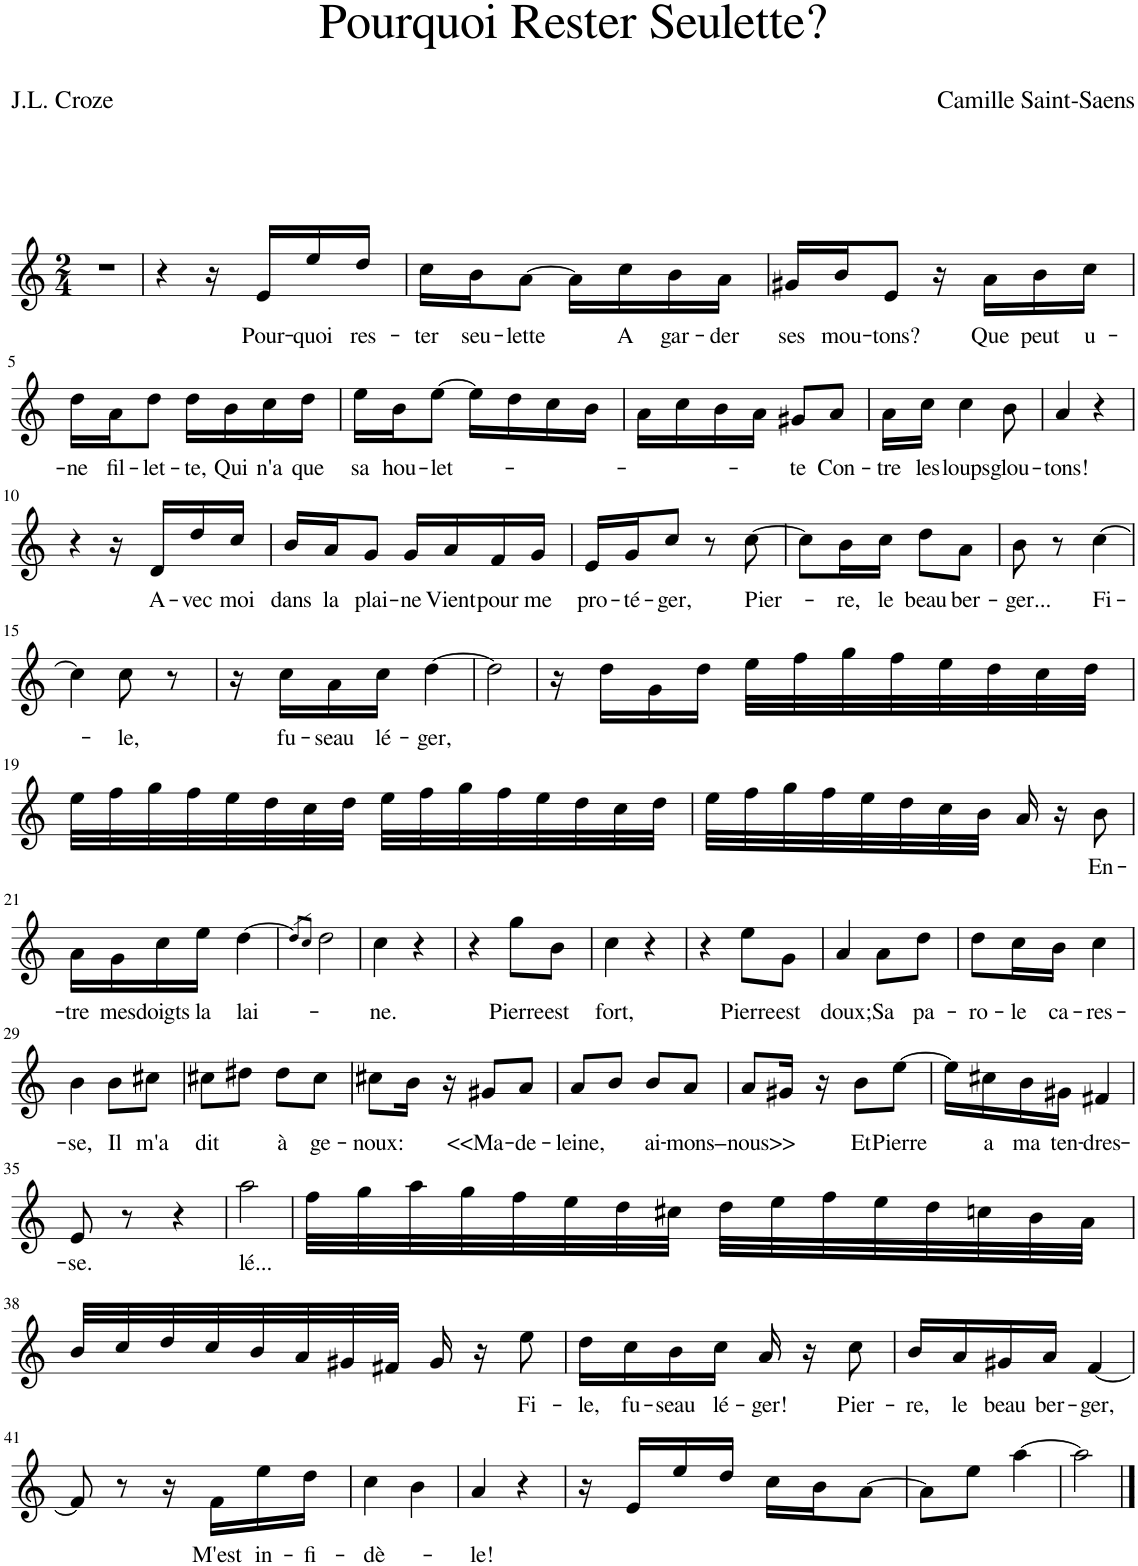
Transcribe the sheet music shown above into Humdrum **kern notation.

**kern	**text
*part1	*part1
*staff1	*staff1
*I"Piano	*
*I'Pno	*
*clefG2	*
*k[]	*
*M2/4	*
=1	=1
2r	.
=2	=2
4r	.
16r	.
!	!LO:LY:b
16e/LL	Pour-
!	!LO:LY:b
16ee/	-quoi
!	!LO:LY:b
16dd/JJ	res-
=3	=3
!	!LO:LY:b
16cc\LL	-ter
!	!LO:LY:b
16b\J	seu-
!	!LO:LY:b
[8a\J	-lette
16a\LL]	.
!	!LO:LY:b
16cc\	A
!	!LO:LY:b
16b\	gar-
!	!LO:LY:b
16a\JJ	-der
=4	=4
!	!LO:LY:b
16g#X/LL	ses
!	!LO:LY:b
16b/J	mou-
!	!LO:LY:b
8e/J	-tons?
16r	.
!	!LO:LY:b
16a\LL	Que
!	!LO:LY:b
16b\	peut
!	!LO:LY:b
16cc\JJ	u-
!!LO:LB:g=z
=5	=5
!	!LO:LY:b
16dd\LL	-ne
!	!LO:LY:b
16a\J	fil-
!	!LO:LY:b
8dd\J	-let-
!	!LO:LY:b
16dd\LL	-te,
!	!LO:LY:b
16b\	Qui
!	!LO:LY:b
16cc\	n'a
!	!LO:LY:b
16dd\JJ	que
=6	=6
!	!LO:LY:b
16ee\LL	sa
!	!LO:LY:b
16b\J	hou-
!	!LO:LY:b
[8ee\J	-let-
16ee\LL]	.
16dd\	.
16cc\	.
16b\JJ	.
=7	=7
16a\LL	.
16cc\	.
16b\	.
16a\JJ	.
!	!LO:LY:b
8g#X/L	-te
!	!LO:LY:b
8a/J	Con-
=8	=8
!	!LO:LY:b
16a\LL	-tre
!	!LO:LY:b
16cc\JJ	les
!	!LO:LY:b
4cc\	loups
!	!LO:LY:b
8b\	glou-
=9	=9
!	!LO:LY:b
4a/	-tons!
4r	.
!!LO:LB:g=z
=10	=10
4r	.
16r	.
!	!LO:LY:b
16d/LL	A-
!	!LO:LY:b
16dd/	-vec
!	!LO:LY:b
16cc/JJ	moi
=11	=11
!	!LO:LY:b
16b/LL	dans
!	!LO:LY:b
16a/J	la
!	!LO:LY:b
8g/J	plai-
!	!LO:LY:b
16g/LL	-ne
!	!LO:LY:b
16a/	Vient
!	!LO:LY:b
16f/	pour
!	!LO:LY:b
16g/JJ	me
=12	=12
!	!LO:LY:b
16e/LL	pro-
!	!LO:LY:b
16g/J	-té-
!	!LO:LY:b
8cc/J	-ger,
8r	.
!	!LO:LY:b
[8cc\	Pier-
=13	=13
8cc\L]	.
!	!LO:LY:b
16b\L	-re,
!	!LO:LY:b
16cc\JJ	le
!	!LO:LY:b
8dd\L	beau
!	!LO:LY:b
8a\J	ber-
=14	=14
!	!LO:LY:b
8b\	-ger...
8r	.
!	!LO:LY:b
[4cc\	Fi-
!!LO:LB:g=z
=15	=15
4cc\]	.
!	!LO:LY:b
8cc\	-le,
8r	.
=16	=16
16r	.
!	!LO:LY:b
16cc\LL	fu-
!	!LO:LY:b
16a\	-seau
!	!LO:LY:b
16cc\JJ	lé-
!	!LO:LY:b
[4dd\	-ger,
=17	=17
2dd\]	.
=18	=18
16r	.
16dd\LL	.
16g\	.
16dd\JJ	.
32ee\LLL	.
32ff\	.
32gg\	.
32ff\	.
32ee\	.
32dd\	.
32cc\	.
32dd\JJJ	.
!!LO:LB:g=z
=19	=19
32ee\LLL	.
32ff\	.
32gg\	.
32ff\	.
32ee\	.
32dd\	.
32cc\	.
32dd\JJJ	.
32ee\LLL	.
32ff\	.
32gg\	.
32ff\	.
32ee\	.
32dd\	.
32cc\	.
32dd\JJJ	.
=20	=20
32ee\LLL	.
32ff\	.
32gg\	.
32ff\	.
32ee\	.
32dd\	.
32cc\	.
32b\JJJ	.
16a/	.
16r	.
!	!LO:LY:b
8b\	En-
!!LO:LB:g=z
=21	=21
!	!LO:LY:b
16a\LL	-tre
!	!LO:LY:b
16g\	mes
!	!LO:LY:b
16cc\	doigts
!	!LO:LY:b
16ee\JJ	la
!	!LO:LY:b
[4dd\	lai-
=22	=22
8qdd/L]	.
8qcc/J	.
2dd\	.
=23	=23
!	!LO:LY:b
4cc\	-ne.
4r	.
=24	=24
4r	.
!	!LO:LY:b
8gg\L	Pierre
!	!LO:LY:b
8b\J	est
=25	=25
!	!LO:LY:b
4cc\	fort,
4r	.
=26	=26
4r	.
!	!LO:LY:b
8ee\L	Pierre
!	!LO:LY:b
8g\J	est
=27	=27
!	!LO:LY:b
4a/	doux;
!	!LO:LY:b
8a\L	Sa
!	!LO:LY:b
8dd\J	pa-
=28	=28
!	!LO:LY:b
8dd\L	-ro-
!	!LO:LY:b
16cc\L	-le
!	!LO:LY:b
16b\JJ	ca-
!	!LO:LY:b
4cc\	-res-
!!LO:LB:g=z
=29	=29
!	!LO:LY:b
4b\	-se,
!	!LO:LY:b
8b\L	Il
!	!LO:LY:b
8cc#X\J	m'a
=30	=30
!	!LO:LY:b
8cc#X\L	dit
8dd#X\J	.
!	!LO:LY:b
8dd#\L	à
!	!LO:LY:b
8cc#\J	ge-
=31	=31
!	!LO:LY:b
8cc#X\L	-noux:
16b\Jk	.
16r	.
!	!LO:LY:b
8g#X/L	<<Ma-
!	!LO:LY:b
8a/J	-de-
=32	=32
!	!LO:LY:b
8a/L	-leine,
8b/J	.
!	!LO:LY:b
8b/L	ai-
!	!LO:LY:b
8a/J	-mons–
=33	=33
!	!LO:LY:b
8a/L	nous>>
16g#X/Jk	.
16r	.
!	!LO:LY:b
8b\L	Et
!	!LO:LY:b
[8ee\J	Pierre
=34	=34
16ee\LL]	.
!	!LO:LY:b
16cc#X\	a
!	!LO:LY:b
16b\	ma
!	!LO:LY:b
16g#X\JJ	ten-
!	!LO:LY:b
4f#X/	-dres-
!!LO:LB:g=z
=35	=35
!	!LO:LY:b
8e/	-se.
8r	.
4r	.
=36	=36
!	!LO:LY:b
2aa\	-lé...
=37	=37
32ff\LLL	.
32gg\	.
32aa\	.
32gg\	.
32ff\	.
32ee\	.
32dd\	.
32cc#X\JJJ	.
32dd\LLL	.
32ee\	.
32ff\	.
32ee\	.
32dd\	.
32ccn\	.
32b\	.
32a\JJJ	.
!!LO:LB:g=z
=38	=38
32b/LLL	.
32cc/	.
32dd/	.
32cc/	.
32b/	.
32a/	.
32g#X/	.
32f#X/JJJ	.
16g#/	.
16r	.
!	!LO:LY:b
8ee\	Fi-
=39	=39
!	!LO:LY:b
16dd\LL	-le,
!	!LO:LY:b
16cc\	fu-
!	!LO:LY:b
16b\	-seau
!	!LO:LY:b
16cc\JJ	lé-
!	!LO:LY:b
16a/	-ger!
16r	.
!	!LO:LY:b
8cc\	Pier-
=40	=40
!	!LO:LY:b
16b/LL	-re,
!	!LO:LY:b
16a/	le
!	!LO:LY:b
16g#X/	beau
!	!LO:LY:b
16a/JJ	ber-
!	!LO:LY:b
[4f/	-ger,
!!LO:LB:g=z
=41	=41
8f/]	.
8r	.
16r	.
!	!LO:LY:b
16f\LL	M'est
!	!LO:LY:b
16ee\	in-
!	!LO:LY:b
16dd\JJ	-fi-
=42	=42
!	!LO:LY:b
4cc\	-dè-
4b\	.
=43	=43
!	!LO:LY:b
4a/	-le!
4r	.
=44	=44
16r	.
16e/LL	.
16ee/	.
16dd/JJ	.
16cc\LL	.
16b\J	.
[8a\J	.
=45	=45
8a\L]	.
8ee\J	.
[4aa\	.
=46	=46
2aa\]	.
==	==
*-	*-
